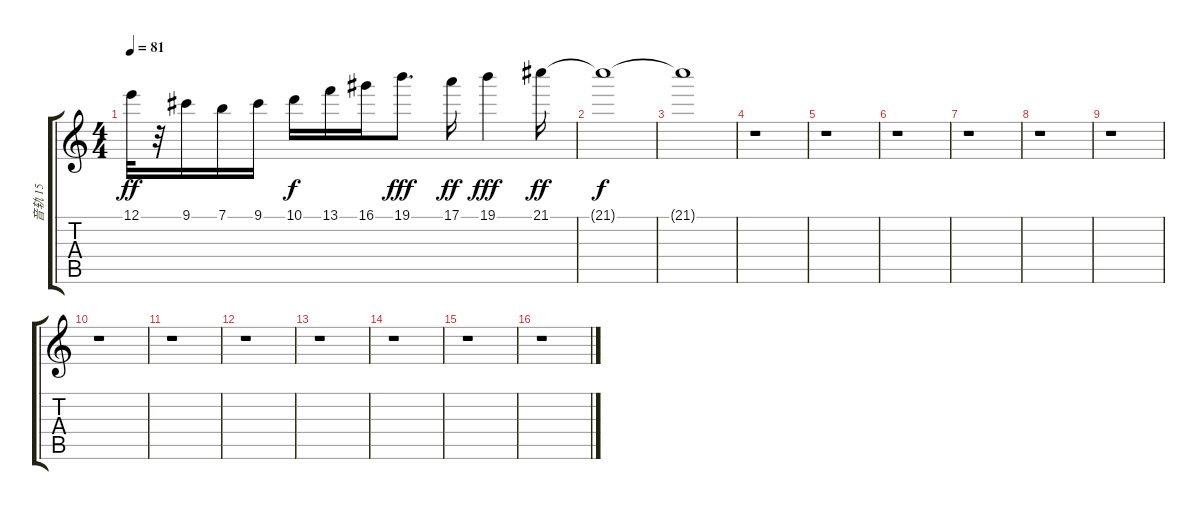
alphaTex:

\track ("音轨 15" "音轨 15") {instrument overdrivenguitar}
\staff {score tabs}
\tuning (E4 B3 G3 D3 A2 E2) {hide}
\ts (4 4)
\tempo 81
\clef g2
\ks c
12.1.32{dy ff} r.32 9.1.16 7.1.16 9.1.16 10.1.16{dy f} 13.1.16 16.1.16 19.1.8{d dy fff} 17.1.16{dy ff} 19.1.4{dy fff} 21.1.16{dy ff} |
21.1{t}.1{dy f} |
21.1{t}.1 |
r.1 |
r.1 |
r.1 |
r.1 |
r.1 |
r.1 |
r.1 |
r.1 |
r.1 |
r.1 |
r.1 |
r.1 |
r.1
